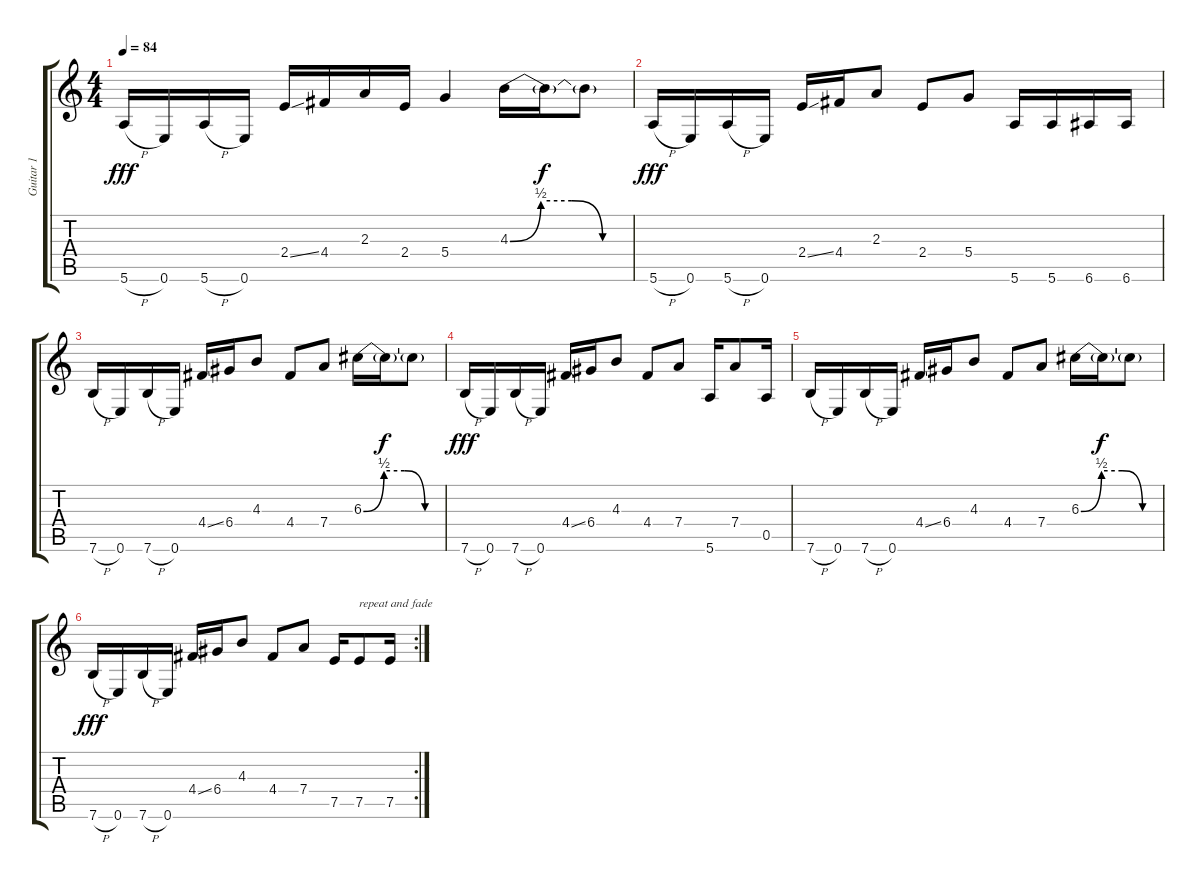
\track ("Guitar 1" "Guitar 1") {instrument overdrivenguitar}
\staff {score tabs}
\tuning (E4 B3 G3 D3 A2 E2) {hide}
\ts (4 4)
\tempo 84
\clef g2
\ks c
5.6{h}.16{dy fff} 0.6.16 5.6{h}.16 0.6.16 2.4{ss}.16 4.4.16 2.3.16 2.4.16 5.4.4 4.3{be (custom 0 0 15 2 30 2 45 0 60 0)}.16 4.3{t}.16{dy f} 4.3{t}.8 |
5.6{h}.16{dy fff} 0.6.16 5.6{h}.16 0.6.16 2.4{ss}.16 4.4.16 2.3.8 2.4.8 5.4.8 5.6.16 5.6.16 6.6.16 6.6.16 |
7.6{h}.16 0.6.16 7.6{h}.16 0.6.16 4.4{ss}.16 6.4.16 4.3.8 4.4.8 7.4.8 6.3{be (custom 0 0 15 2 30 2 45 0 60 0)}.16 6.3{t}.16{dy f} 6.3{t}.8 |
7.6{h}.16{dy fff} 0.6.16 7.6{h}.16 0.6.16 4.4{ss}.16 6.4.16 4.3.8 4.4.8 7.4.8 5.6.16 7.4.8 0.5.16 |
7.6{h}.16 0.6.16 7.6{h}.16 0.6.16 4.4{ss}.16 6.4.16 4.3.8 4.4.8 7.4.8 6.3{be (custom 0 0 15 2 30 2 45 0 60 0)}.16 6.3{t}.16{dy f} 6.3{t}.8 |
\rc 2
7.6{h}.16{dy fff} 0.6.16 7.6{h}.16 0.6.16 4.4{ss}.16 6.4.16 4.3.8 4.4.8 7.4.8 7.5.16 7.5.8{txt "repeat and fade"} 7.5.16
